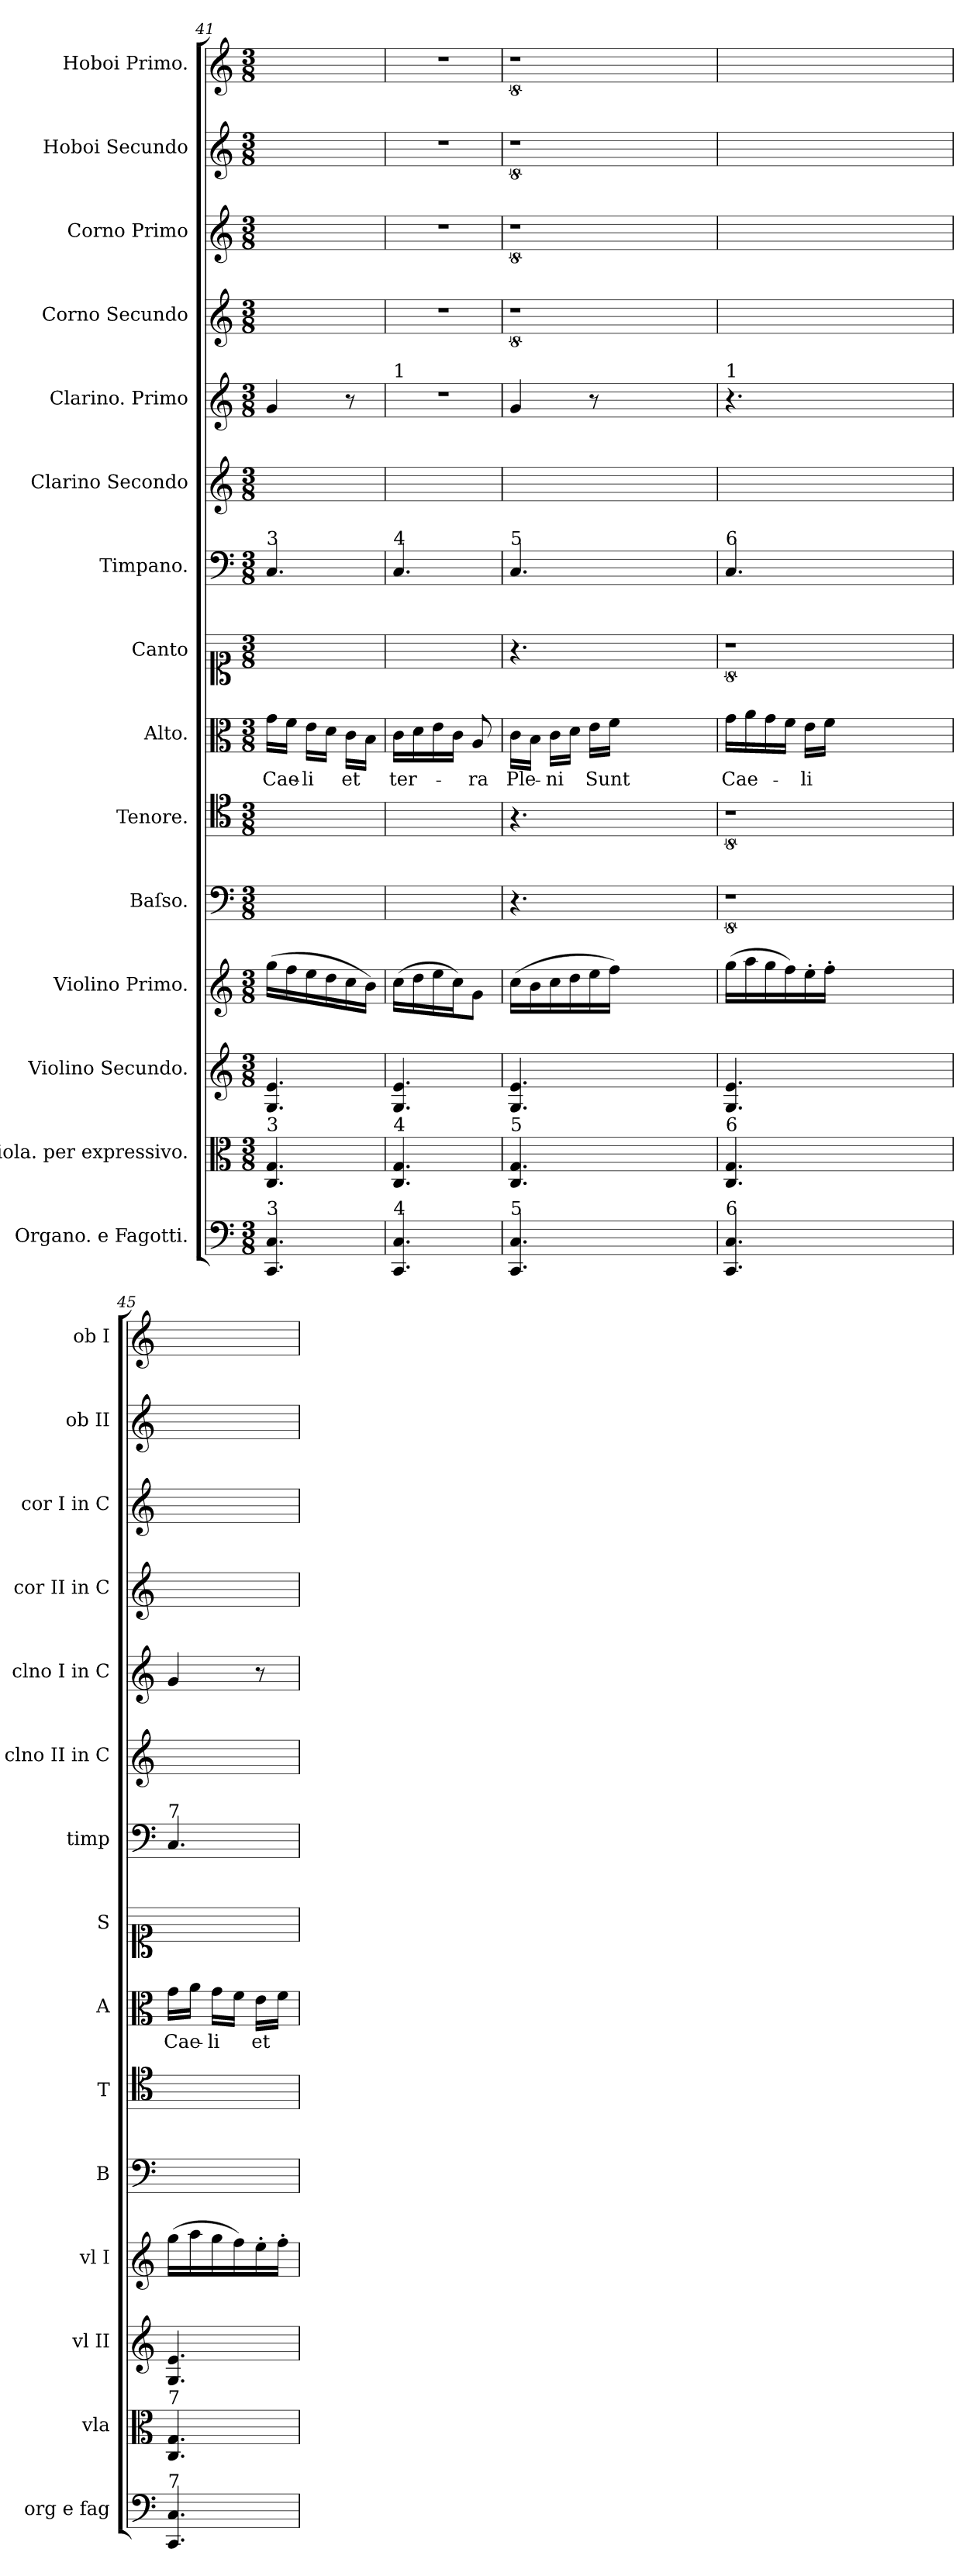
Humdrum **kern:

**kern	**kern	**kern	**kern	**kern	**kern	**kern	**text	**kern	**kern	**kern	**kern	**kern	**kern	**kern	**kern
*part15	*part14	*part13	*part12	*part11	*part10	*part9	*part9	*part8	*part7	*part6	*part5	*part4	*part3	*part2	*part1
*staff15	*staff14	*staff13	*staff12	*staff11	*staff10	*staff9	*staff9	*staff8	*staff7	*staff6	*staff5	*staff4	*staff3	*staff2	*staff1
*I"Organo. e Fagotti.	*I"Viola. per expressivo.	*I"Violino Secundo.	*I"Violino Primo.	*I"Baſso.	*I"Tenore.	*I"Alto.	*	*I"Canto	*I"Timpano.	*I"Clarino Secondo	*I"Clarino. Primo	*I"Corno Secundo	*I"Corno Primo	*I"Hoboi Secundo	*I"Hoboi Primo.
*I'org e fag	*I'vla	*I'vl II	*I'vl I	*I'B	*I'T	*I'A	*	*I'S	*I'timp	*I'clno II in C	*I'clno I in C	*I'cor II in C	*I'cor I in C	*I'ob II	*I'ob I
*clefF4	*clefC3	*clefG2	*clefG2	*clefF4	*clefC4	*clefC3	*	*clefC1	*clefF4	*clefG2	*clefG2	*clefG2	*clefG2	*clefG2	*clefG2
*k[]	*k[]	*k[]	*k[]	*k[]	*k[]	*k[]	*	*k[]	*k[]	*k[]	*k[]	*k[]	*k[]	*k[]	*k[]
*C:	*C:	*C:	*C:	*C:	*C:	*C:	*	*C:	*C:	*C:	*C:	*C:	*C:	*C:	*C:
*M3/8	*M3/8	*M3/8	*M3/8	*M3/8	*M3/8	*M3/8	*	*M3/8	*M3/8	*M3/8	*M3/8	*M3/8	*M3/8	*M3/8	*M3/8
=41	=41	=41	=41	=41	=41	=41	=41	=41	=41	=41	=41	=41	=41	=41	=41
!	!	!	!	!	!	!	!	!	!LO:TX:a:t=3	!	!	!	!	!	!
!	!LO:TX:a:t=3	!	!	!	!	!	!	!	!	!	!	!	!	!	!
!LO:TX:a:t=3	!	!	!	!	!	!	!	!	!	!	!	!	!	!	!
4.CC/ 4.C/	4.C/ 4.G/	4.G/ 4.e/	(16gg\LL	4.ryy	4.ryy	16g\LL	Cae-	4.ryy	4.C/	4.ryy	4g/	4.ryy	4.ryy	4.ryy	4.ryy
.	.	.	16ff\	.	.	16f\JJ	.	.	.	.	.	.	.	.	.
.	.	.	16ee\	.	.	16e\LL	-li	.	.	.	.	.	.	.	.
.	.	.	16dd\	.	.	16d\JJ	.	.	.	.	.	.	.	.	.
.	.	.	16cc\	.	.	16c\LL	et	.	.	.	8r	.	.	.	.
.	.	.	16b\JJ)	.	.	16B\JJ	.	.	.	.	.	.	.	.	.
=42	=42	=42	=42	=42	=42	=42	=42	=42	=42	=42	=42	=42	=42	=42	=42
!	!	!	!	!	!	!	!	!	!	!	!LO:TX:a:t=1	!	!	!	!
!	!	!	!	!	!	!	!	!	!LO:TX:a:t=4	!	!	!	!	!	!
!	!LO:TX:a:t=4	!	!	!	!	!	!	!	!	!	!	!	!	!	!
!LO:TX:a:t=4	!	!	!	!	!	!	!	!	!	!	!	!	!	!	!
4.CC/ 4.C/	4.C/ 4.G/	4.G/ 4.e/	(16cc\LL	4.ryy	4.ryy	16c\LL	ter-	4.ryy	4.C/	4.ryy	4.r	4.r	4.r	4.r	4.r
.	.	.	16dd\	.	.	16d\	.	.	.	.	.	.	.	.	.
.	.	.	16ee\	.	.	16e\	.	.	.	.	.	.	.	.	.
.	.	.	16cc\J)	.	.	16c\JJ	.	.	.	.	.	.	.	.	.
.	.	.	8g\J	.	.	8A/	-ra	.	.	.	.	.	.	.	.
=43	=43	=43	=43	=43	=43	=43	=43	=43	=43	=43	=43	=43	=43	=43	=43
!	!	!	!	!	!	!	!	!	!LO:TX:a:t=5	!	!	!	!	!	!
!	!LO:TX:a:t=5	!	!	!	!	!	!	!	!	!	!	!	!	!	!
!LO:TX:a:t=5	!	!	!	!	!	!	!	!	!	!	!	!	!	!	!
4.CC/ 4.C/	4.C/ 4.G/	4.G/ 4.e/	(16cc\LL	4.r	4.r	16c\LL	Ple-	4.r	4.C/	4.ryy	4g/	8%9r	8%9r	8%9r	8%9r
.	.	.	16b\	.	.	16B\JJ	.	.	.	.	.	.	.	.	.
.	.	.	16cc\	.	.	16c\LL	-ni	.	.	.	.	.	.	.	.
.	.	.	16dd\	.	.	16d\JJ	.	.	.	.	.	.	.	.	.
.	.	.	16ee\	.	.	16e\LL	Sunt	.	.	.	8r	.	.	.	.
.	.	.	16ff\JJ)	.	.	16f\JJ	.	.	.	.	.	.	.	.	.
2.ryy	2.ryy	2.ryy	2.ryy	2.ryy	2.ryy	2.ryy	.	2.ryy	2.ryy	2.ryy	2.ryy	.	.	.	.
=44	=44	=44	=44	=44	=44	=44	=44	=44	=44	=44	=44	=44	=44	=44	=44
!	!	!	!	!	!	!	!	!	!	!	!LO:TX:a:t=1	!	!	!	!
!	!	!	!	!	!	!	!	!	!LO:TX:a:t=6	!	!	!	!	!	!
!	!LO:TX:a:t=6	!	!	!	!	!	!	!	!	!	!	!	!	!	!
!LO:TX:a:t=6	!	!	!	!	!	!	!	!	!	!	!	!	!	!	!
4.CC/ 4.C/	4.C/ 4.G/	4.G/ 4.e/	(16gg\LL	8%9r	8%9r	16g\LL	Cae-	8%9r	4.C/	4.ryy	4.r	1ryy	1ryy	1ryy	1ryy
.	.	.	16aa\	.	.	16a\	.	.	.	.	.	.	.	.	.
.	.	.	16gg\	.	.	16g\	.	.	.	.	.	.	.	.	.
.	.	.	16ff\)	.	.	16f\JJ	.	.	.	.	.	.	.	.	.
.	.	.	16ee'\	.	.	16e\LL	-li	.	.	.	.	.	.	.	.
.	.	.	16ff'\JJ	.	.	16f\JJ	.	.	.	.	.	.	.	.	.
2.ryy	2.ryy	2.ryy	2.ryy	.	.	2.ryy	.	.	2.ryy	2.ryy	2.ryy	.	.	.	.
.	.	.	.	.	.	.	.	.	.	.	.	8ryy	8ryy	8ryy	8ryy
=45	=45	=45	=45	=45	=45	=45	=45	=45	=45	=45	=45	=45	=45	=45	=45
!	!	!	!	!	!	!	!	!	!LO:TX:a:t=7	!	!	!	!	!	!
!	!LO:TX:a:t=7	!	!	!	!	!	!	!	!	!	!	!	!	!	!
!LO:TX:a:t=7	!	!	!	!	!	!	!	!	!	!	!	!	!	!	!
4.CC/ 4.C/	4.C/ 4.G/	4.G/ 4.e/	(16gg\LL	4.ryy	4.ryy	16g\LL	Cae-	4.ryy	4.C/	4.ryy	4g/	4.ryy	4.ryy	4.ryy	4.ryy
.	.	.	16aa\	.	.	16a\JJ	.	.	.	.	.	.	.	.	.
.	.	.	16gg\	.	.	16g\LL	-li	.	.	.	.	.	.	.	.
.	.	.	16ff\)	.	.	16f\JJ	.	.	.	.	.	.	.	.	.
.	.	.	16ee'\	.	.	16e\LL	et	.	.	.	8r	.	.	.	.
.	.	.	16ff'\JJ	.	.	16f\JJ	.	.	.	.	.	.	.	.	.
=	=	=	=	=	=	=	=	=	=	=	=	=	=	=	=
*-	*-	*-	*-	*-	*-	*-	*-	*-	*-	*-	*-	*-	*-	*-	*-
